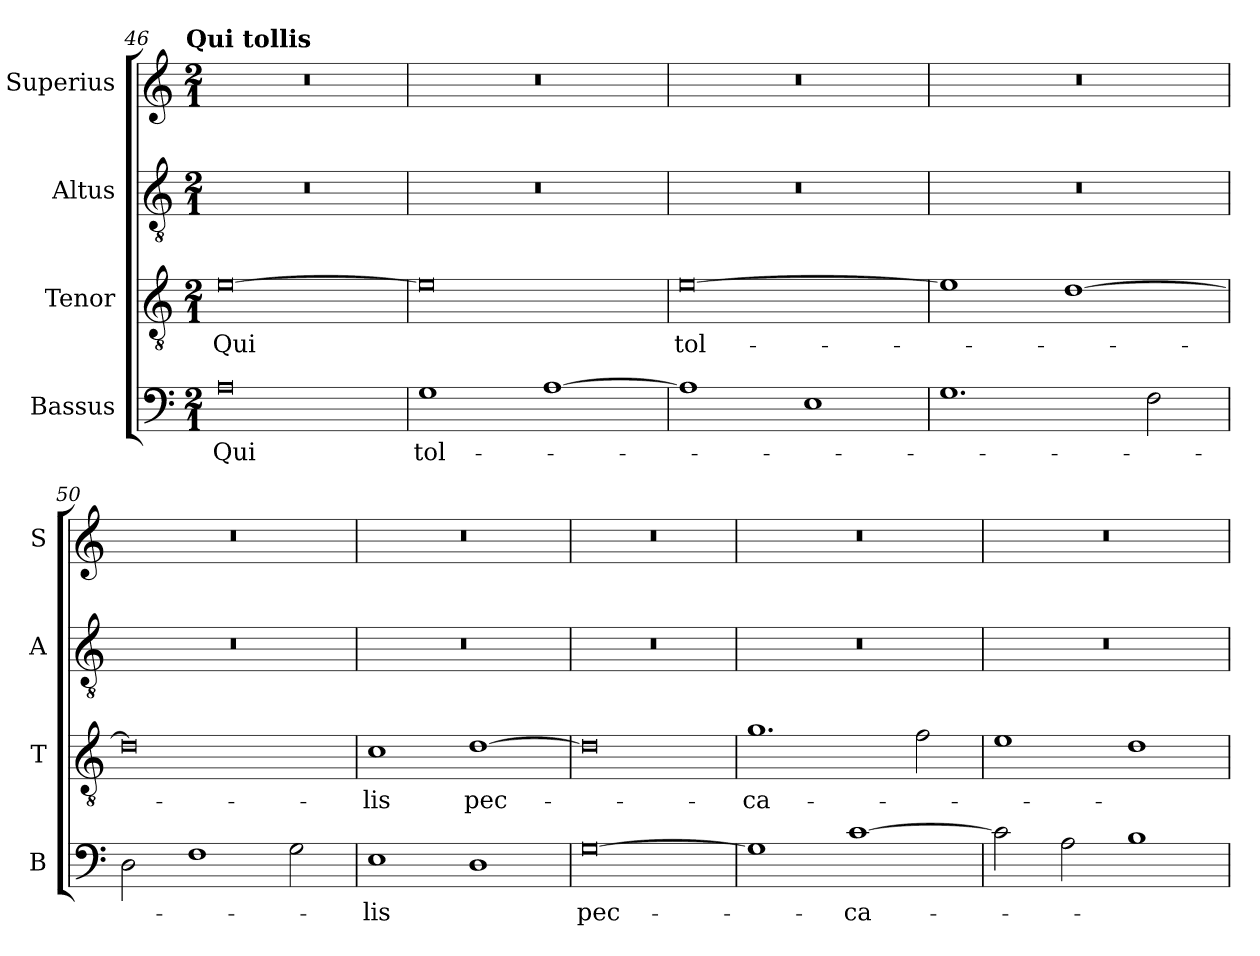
**kern	**text	**kern	**text	**kern	**kern
*part4	*part4	*part3	*part3	*part2	*part1
*staff4	*staff4	*staff3	*staff3	*staff2	*staff1
*I"Bassus	*	*I"Tenor	*	*I"Altus	*I"Superius
*I'B	*	*I'T	*	*I'A	*I'S
!!LO:LB:g=z
*clefF4	*	*clefGv2	*	*clefGv2	*clefG2
*k[]	*	*k[]	*	*k[]	*k[]
!!LO:TX:omd:t=Qui tollis
*M2/1	*	*M2/1	*	*M2/1	*M2/1
=46	=46	=46	=46	=46	=46
0A	Qui	[0e	Qui	0r	0r
=47	=47	=47	=47	=47	=47
1G	tol-	0e]	.	0r	0r
[1A	.	.	.	.	.
=48	=48	=48	=48	=48	=48
1A]	.	[0e	tol-	0r	0r
1E	.	.	.	.	.
=49	=49	=49	=49	=49	=49
1.G	.	1e]	.	0r	0r
.	.	[1d	.	.	.
2F\	.	.	.	.	.
=50	=50	=50	=50	=50	=50
2D\	.	0d]	.	0r	0r
1F	.	.	.	.	.
2G\	.	.	.	.	.
=51	=51	=51	=51	=51	=51
1E	-lis	1c	-lis	0r	0r
1D	.	[1d	pec-	.	.
=52	=52	=52	=52	=52	=52
[0G	pec-	0d]	.	0r	0r
=53	=53	=53	=53	=53	=53
1G]	.	1.g	-ca-	0r	0r
[1c	-ca-	.	.	.	.
.	.	2f\	.	.	.
=54	=54	=54	=54	=54	=54
2c\]	.	1e	.	0r	0r
2A\	.	.	.	.	.
1B	.	1d	.	.	.
=	=	=	=	=	=
*-	*-	*-	*-	*-	*-
